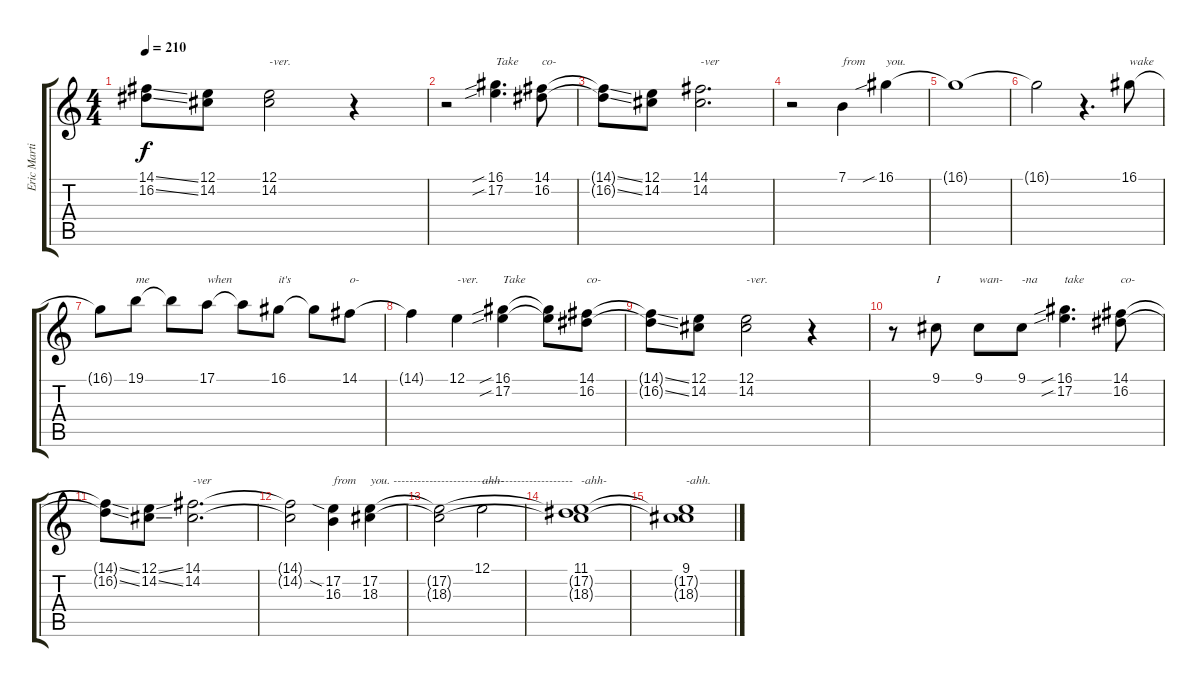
\track ("Eric Martin with backup vocals" "Eric Marti") {instrument whistle}
\staff {score tabs}
\tuning (E4 B3 G3 D3 A2 E2) {hide}
\ts (4 4)
\tempo 210
\clef g2
\ks c
(14.1{ss t} 16.2{ss t}).8{dy f} (12.1 14.2).8 (12.1 14.2).2{txt "-ver."} r.4 |
r.2 (16.1{sib} 17.2{sib}).4{d txt "Take"} (14.1 16.2).8{txt "co-"} |
(14.1{ss t} 16.2{ss t}).8 (12.1 14.2).8 (14.1 14.2).2{d txt "-ver"} |
r.2 7.1.4{txt "from"} 16.1{sib}.4{txt "you."} |
16.1{t}.1 |
16.1{t}.2 r.4{d} 16.1.8{txt "wake"} |
16.1{t}.8 19.1.8{txt "me"} 19.1{t}.8 17.1.8{txt "when"} 17.1{t}.8 16.1.8{txt "it's"} 16.1{t}.8 14.1.8{txt "o-"} |
14.1{t}.4 12.1.4{txt "-ver."} (16.1{sib} 17.2{sib}).4{txt "Take"} (16.1{t} 17.2{t}).8 (14.1 16.2).8{txt "co-"} |
(14.1{ss t} 16.2{ss t}).8 (12.1 14.2).8 (12.1 14.2).2{txt "-ver."} r.4 |
r.8 9.1.8{txt "I"} 9.1.8{txt "wan-"} 9.1.8{txt "-na"} (16.1{sib} 17.2{sib}).4{d txt "take"} (14.1 16.2).8{txt "co-"} |
(14.1{ss t} 16.2{ss t}).8 (12.1{ss} 14.2{ss}).8 (14.1 14.2).2{d txt "-ver"} |
(14.1{t} 14.2{t}).2 (17.2{sia} 16.3).4{txt "from"} (17.2 18.3).4{txt "you. ---------------------------------------------"} |
(17.2{t} 18.3{t}).2 12.1.2{txt "ahh-"} |
(11.1 17.2{t} 18.3{t}).1{txt "-ahh-"} |
(9.1 17.2{t} 18.3{t}).1{txt "-ahh."}
